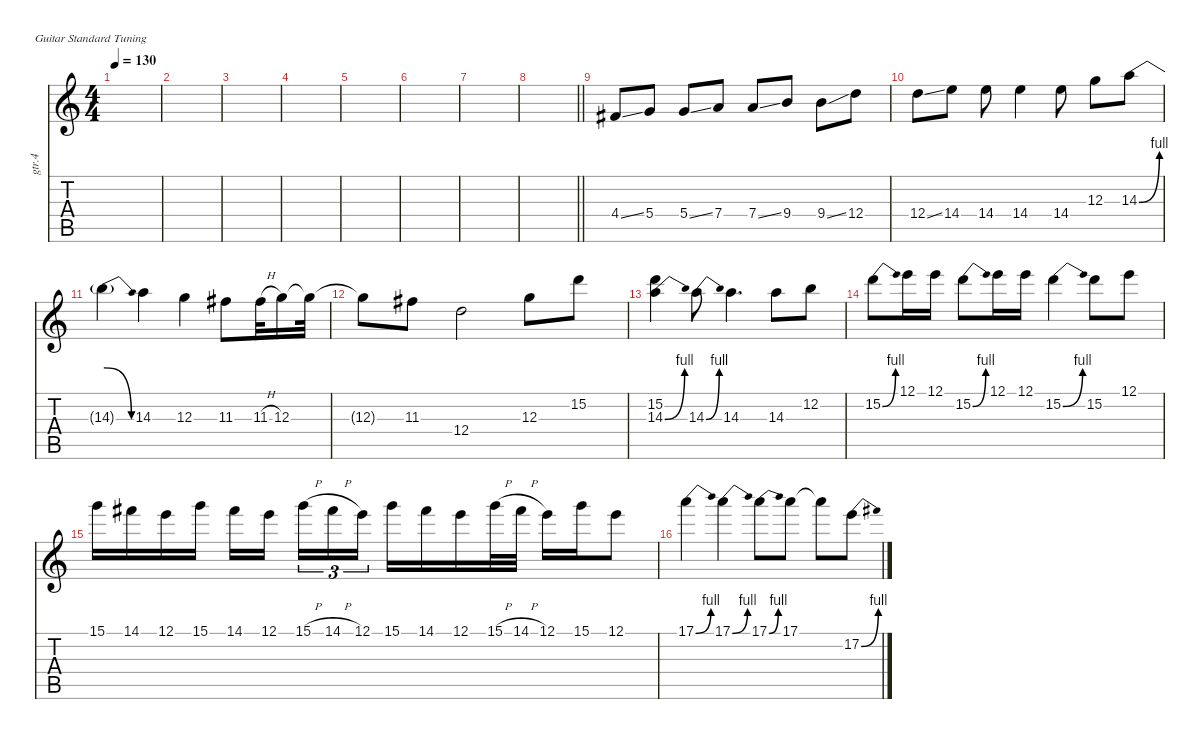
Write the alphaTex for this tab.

\defaultSystemsLayout 4
\hideDynamics
\bracketExtendMode nobrackets
\otherSystemsTrackNameOrientation horizontal
\track ("Guitar 4" "gtr.4") {instrument distortionguitar}
\staff {score tabs}
\tuning (E4 B3 G3 D3 A2 E2)
\ts (4 4)
\tempo 130
\clef g2
\ks c
|
|
|
|
|
|
|
\barLineRight lightlight
|
4.4{ss acc #}.8{beam Up} 5.4.8{beam Up} 5.4{ss}.8{beam Up} 7.4.8{beam Up} 7.4{ss}.8{beam Up} 9.4.8{beam Up} 9.4{ss}.8{beam Down} 12.4.8{beam Down} |
12.4{ss}.8{beam Down} 14.4.8{beam Down} 14.4.8{beam Down} 14.4.4{beam Down} 14.4.8{beam Down} 12.3.8{beam Down} 14.3{be (bend 0 0 60 4)}.8{beam Down} |
14.3{be (release 0 4 60 0) t}.4{beam Down} 14.3.4{beam Down} 12.3.4{beam Down} 11.3{acc #}.8{beam Down} 11.3{h acc #}.32{beam Down} 12.3.16{beam Down} 12.3{t}.32{beam Down} |
12.3{t}.8{beam Down} 11.3{acc #}.8{beam Down} 12.4.2{beam Down} 12.3.8{beam Down} 15.2.8{beam Down} |
(15.2 14.3{be (bend 0 0 30 4)}).4{beam Down} 14.3{be (bend 0 0 30 4)}.8{beam Down} 14.3.4{d beam Down} 14.3.8{beam Down} 12.2.8{beam Down} |
15.2{be (bend 0 0 30 4)}.8{beam Down} 12.1.16{beam Down} 12.1.16{beam Down} 15.2{be (bend 0 0 30 4)}.8{beam Down} 12.1.16{beam Down} 12.1.16{beam Down} 15.2{be (bend 0 0 15.999999599999999 4)}.4{beam Down} 15.2.8{beam Down} 12.1.8{beam Down} |
15.1.16{beam Down} 14.1{acc #}.16{beam Down} 12.1.16{beam Down} 15.1.16{beam Down} 14.1{acc #}.16{beam Down} 12.1.16{beam Down} 15.1{h}.16{tu (3 2) beam Down} 14.1{h acc #}.16{tu (3 2) beam Down} 12.1.16{tu (3 2) beam Down} 15.1.16{beam Down} 14.1{acc #}.16{beam Down} 12.1.16{beam Down} 15.1{h}.32{beam Down} 14.1{h acc #}.32{beam Down} 12.1.16{beam Down} 15.1.16{beam Down} 12.1.8{beam Down} |
17.1{be (bend 0 0 30 4)}.4{beam Down} 17.1{be (bend 0 0 30 4)}.4{beam Down} 17.1{be (bend 0 0 30 4)}.8{beam Down} 17.1.8{beam Down} 17.1{t}.8{beam Down} 17.2{be (bend 0 0 60 4)}.8{beam Down}
